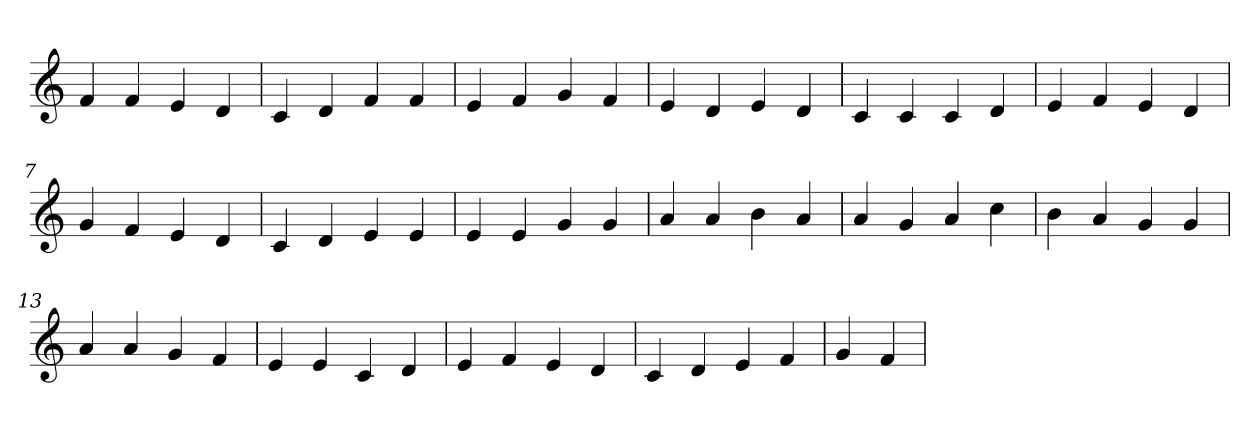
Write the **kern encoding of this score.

**kern
*part1
*staff1
*clefG2
=1
4f
4f
4e
4d
=2
4c
4d
4f
4f
=3
4e
4f
4g
4f
=4
4e
4d
4e
4d
=5
4c
4c
4c
4d
=6
4e
4f
4e
4d
=7
4g
4f
4e
4d
=8
4c
4d
4e
4e
=9
4e
4e
4g
4g
=10
4a
4a
4b
4a
=11
4a
4g
4a
4cc
=12
4b
4a
4g
4g
=13
4a
4a
4g
4f
=14
4e
4e
4c
4d
=15
4e
4f
4e
4d
=16
4c
4d
4e
4f
=17
4g
4f
=
*-
